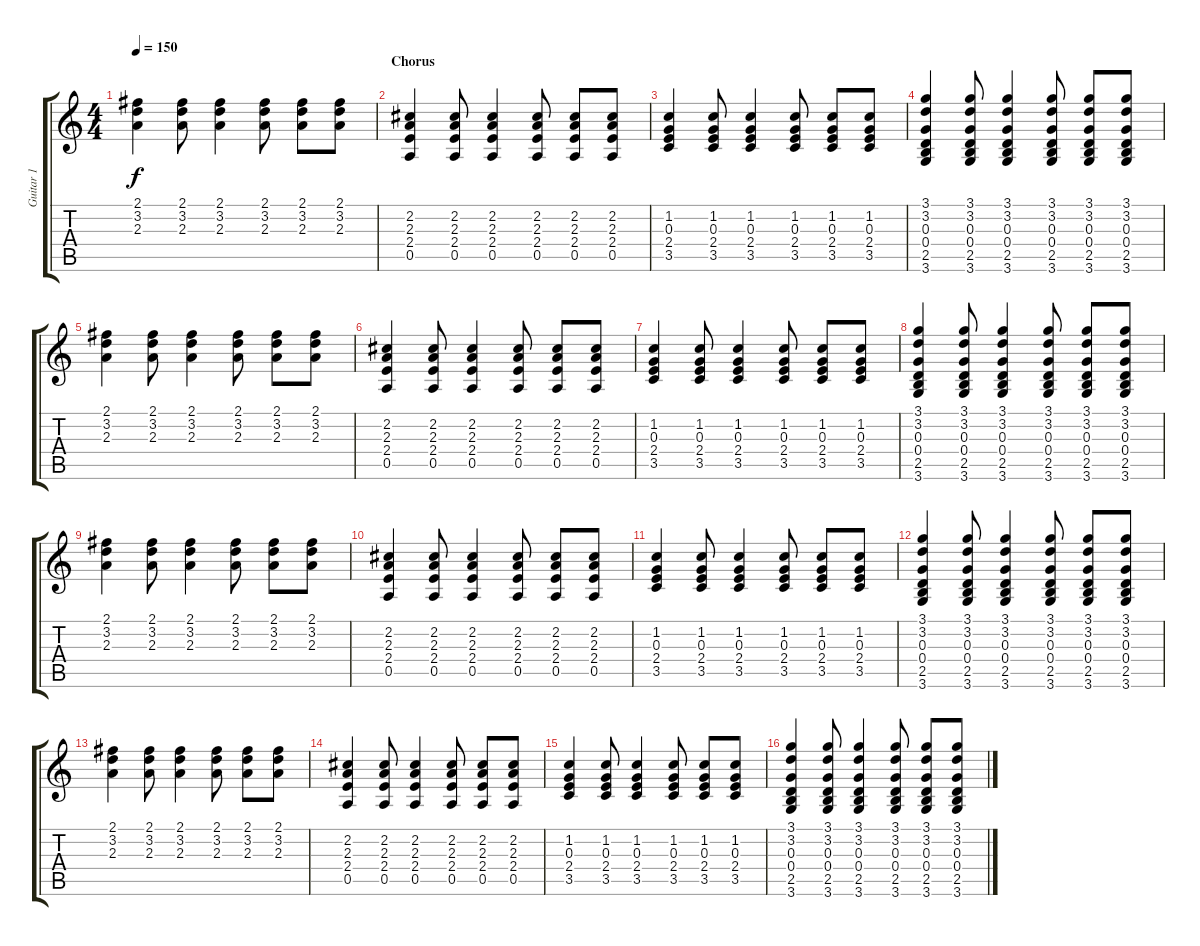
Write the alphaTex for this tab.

\track ("Guitar 1" "Guitar 1") {instrument acousticguitarnylon}
\staff {score tabs}
\tuning (E4 B3 G3 D3 A2 E2) {hide}
\ts (4 4)
\tempo 150
\clef g2
\ks c
(2.1{t} 3.2{t} 2.3{t}).4{dy f} (2.1 3.2 2.3).8 (2.1 3.2 2.3).4 (2.1 3.2 2.3).8 (2.1 3.2 2.3).8 (2.1 3.2 2.3).8 |
\section ("" "Chorus")
(2.2 2.3 2.4 0.5).4 (2.2 2.3 2.4 0.5).8 (2.2 2.3 2.4 0.5).4 (2.2 2.3 2.4 0.5).8 (2.2 2.3 2.4 0.5).8 (2.2 2.3 2.4 0.5).8 |
(1.2 0.3 2.4 3.5).4 (1.2 0.3 2.4 3.5).8 (1.2 0.3 2.4 3.5).4 (1.2 0.3 2.4 3.5).8 (1.2 0.3 2.4 3.5).8 (1.2 0.3 2.4 3.5).8 |
(3.1 3.2 0.3 0.4 2.5 3.6).4 (3.1 3.2 0.3 0.4 2.5 3.6).8 (3.1 3.2 0.3 0.4 2.5 3.6).4 (3.1 3.2 0.3 0.4 2.5 3.6).8 (3.1 3.2 0.3 0.4 2.5 3.6).8 (3.1 3.2 0.3 0.4 2.5 3.6).8 |
(2.1 3.2 2.3).4 (2.1 3.2 2.3).8 (2.1 3.2 2.3).4 (2.1 3.2 2.3).8 (2.1 3.2 2.3).8 (2.1 3.2 2.3).8 |
(2.2 2.3 2.4 0.5).4 (2.2 2.3 2.4 0.5).8 (2.2 2.3 2.4 0.5).4 (2.2 2.3 2.4 0.5).8 (2.2 2.3 2.4 0.5).8 (2.2 2.3 2.4 0.5).8 |
(1.2 0.3 2.4 3.5).4 (1.2 0.3 2.4 3.5).8 (1.2 0.3 2.4 3.5).4 (1.2 0.3 2.4 3.5).8 (1.2 0.3 2.4 3.5).8 (1.2 0.3 2.4 3.5).8 |
(3.1 3.2 0.3 0.4 2.5 3.6).4 (3.1 3.2 0.3 0.4 2.5 3.6).8 (3.1 3.2 0.3 0.4 2.5 3.6).4 (3.1 3.2 0.3 0.4 2.5 3.6).8 (3.1 3.2 0.3 0.4 2.5 3.6).8 (3.1 3.2 0.3 0.4 2.5 3.6).8 |
(2.1 3.2 2.3).4 (2.1 3.2 2.3).8 (2.1 3.2 2.3).4 (2.1 3.2 2.3).8 (2.1 3.2 2.3).8 (2.1 3.2 2.3).8 |
(2.2 2.3 2.4 0.5).4 (2.2 2.3 2.4 0.5).8 (2.2 2.3 2.4 0.5).4 (2.2 2.3 2.4 0.5).8 (2.2 2.3 2.4 0.5).8 (2.2 2.3 2.4 0.5).8 |
(1.2 0.3 2.4 3.5).4 (1.2 0.3 2.4 3.5).8 (1.2 0.3 2.4 3.5).4 (1.2 0.3 2.4 3.5).8 (1.2 0.3 2.4 3.5).8 (1.2 0.3 2.4 3.5).8 |
(3.1 3.2 0.3 0.4 2.5 3.6).4 (3.1 3.2 0.3 0.4 2.5 3.6).8 (3.1 3.2 0.3 0.4 2.5 3.6).4 (3.1 3.2 0.3 0.4 2.5 3.6).8 (3.1 3.2 0.3 0.4 2.5 3.6).8 (3.1 3.2 0.3 0.4 2.5 3.6).8 |
(2.1 3.2 2.3).4 (2.1 3.2 2.3).8 (2.1 3.2 2.3).4 (2.1 3.2 2.3).8 (2.1 3.2 2.3).8 (2.1 3.2 2.3).8 |
(2.2 2.3 2.4 0.5).4 (2.2 2.3 2.4 0.5).8 (2.2 2.3 2.4 0.5).4 (2.2 2.3 2.4 0.5).8 (2.2 2.3 2.4 0.5).8 (2.2 2.3 2.4 0.5).8 |
(1.2 0.3 2.4 3.5).4 (1.2 0.3 2.4 3.5).8 (1.2 0.3 2.4 3.5).4 (1.2 0.3 2.4 3.5).8 (1.2 0.3 2.4 3.5).8 (1.2 0.3 2.4 3.5).8 |
(3.1 3.2 0.3 0.4 2.5 3.6).4 (3.1 3.2 0.3 0.4 2.5 3.6).8 (3.1 3.2 0.3 0.4 2.5 3.6).4 (3.1 3.2 0.3 0.4 2.5 3.6).8 (3.1 3.2 0.3 0.4 2.5 3.6).8 (3.1 3.2 0.3 0.4 2.5 3.6).8
